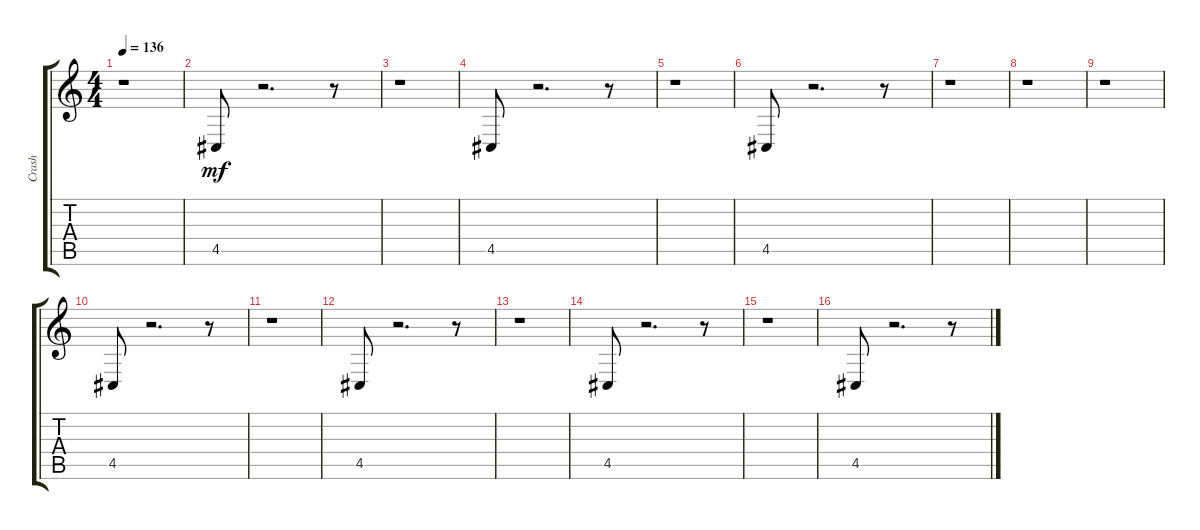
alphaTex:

\track ("Crash" "Crash") {instrument acousticgrandpiano}
\staff {score tabs}
\tuning (E4 B3 G3 D3 A2 E2) {hide}
\ts (4 4)
\tempo 136
\clef g2
\ks c
r.1{dy mf} |
4.5.8 r.2{d} r.8 |
r.1 |
4.5.8 r.2{d} r.8 |
r.1 |
4.5.8 r.2{d} r.8 |
r.1 |
r.1 |
r.1 |
4.5.8 r.2{d} r.8 |
r.1 |
4.5.8 r.2{d} r.8 |
r.1 |
4.5.8 r.2{d} r.8 |
r.1 |
4.5.8 r.2{d} r.8
